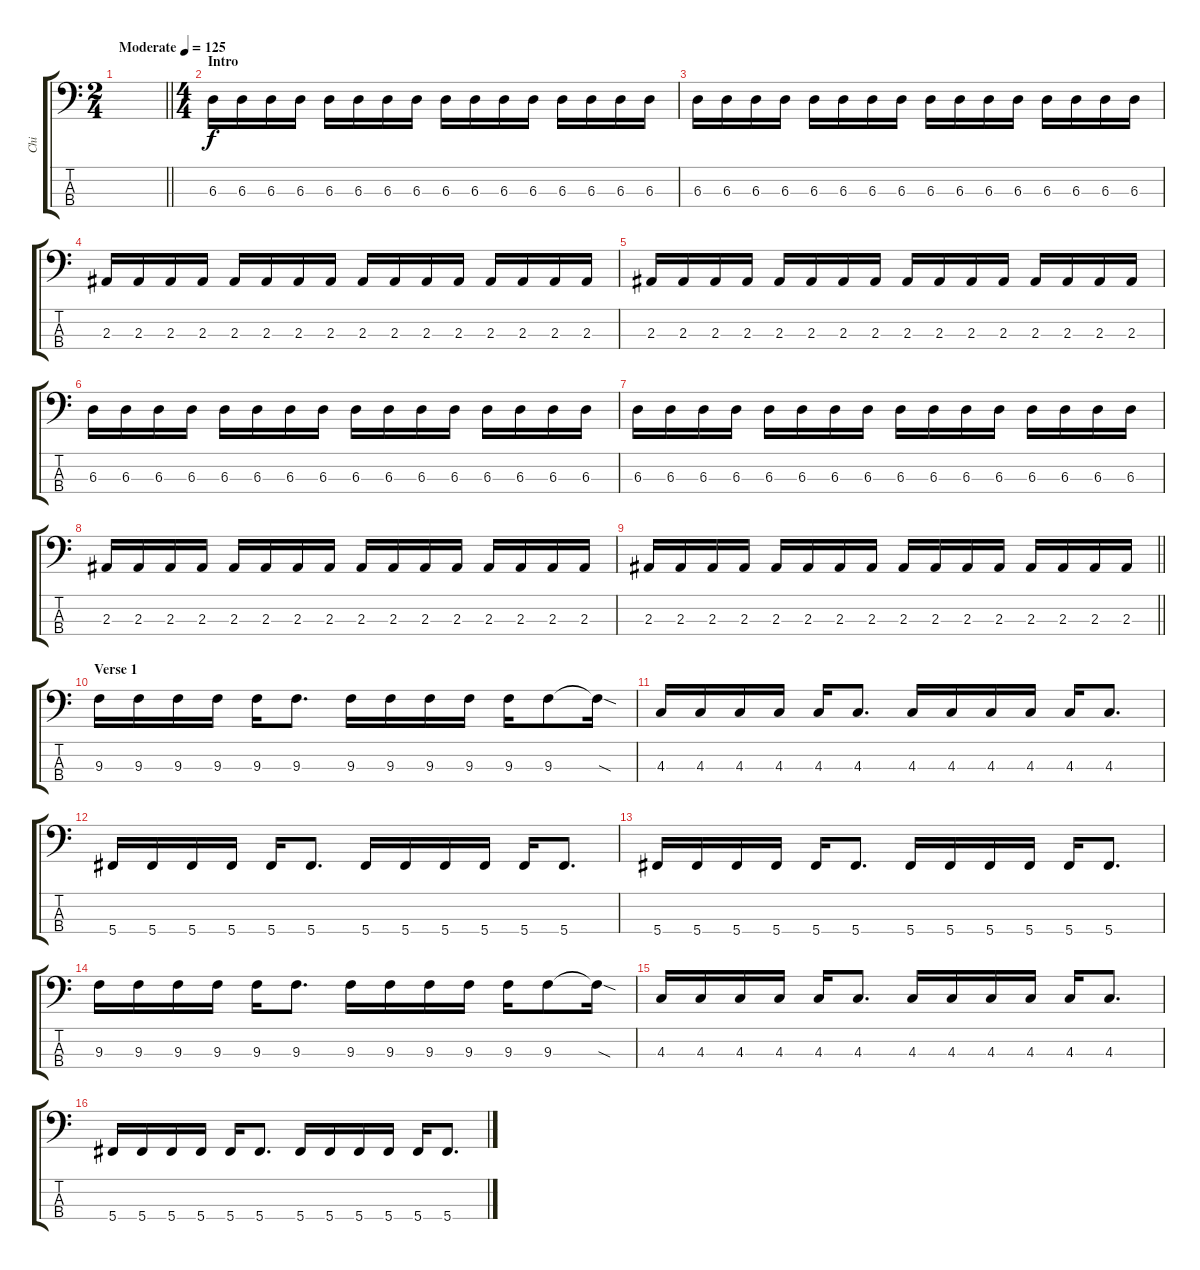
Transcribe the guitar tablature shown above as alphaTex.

\track ("Chi" "Chi") {instrument electricbassfinger}
\staff {score tabs}
\tuning (Gb2 Db2 Ab1 Db1) {hide}
\ts (2 4)
\tempo (125 "Moderate")
\clef f4
\barLineRight lightlight
\ks c
|
\ts (4 4)
\section ("" "Intro")
6.3.16 6.3.16 6.3.16 6.3.16 6.3.16 6.3.16 6.3.16 6.3.16 6.3.16 6.3.16 6.3.16 6.3.16 6.3.16 6.3.16 6.3.16 6.3.16 |
6.3.16 6.3.16 6.3.16 6.3.16 6.3.16 6.3.16 6.3.16 6.3.16 6.3.16 6.3.16 6.3.16 6.3.16 6.3.16 6.3.16 6.3.16 6.3.16 |
2.3.16 2.3.16 2.3.16 2.3.16 2.3.16 2.3.16 2.3.16 2.3.16 2.3.16 2.3.16 2.3.16 2.3.16 2.3.16 2.3.16 2.3.16 2.3.16 |
2.3.16 2.3.16 2.3.16 2.3.16 2.3.16 2.3.16 2.3.16 2.3.16 2.3.16 2.3.16 2.3.16 2.3.16 2.3.16 2.3.16 2.3.16 2.3.16 |
6.3.16 6.3.16 6.3.16 6.3.16 6.3.16 6.3.16 6.3.16 6.3.16 6.3.16 6.3.16 6.3.16 6.3.16 6.3.16 6.3.16 6.3.16 6.3.16 |
6.3.16 6.3.16 6.3.16 6.3.16 6.3.16 6.3.16 6.3.16 6.3.16 6.3.16 6.3.16 6.3.16 6.3.16 6.3.16 6.3.16 6.3.16 6.3.16 |
2.3.16 2.3.16 2.3.16 2.3.16 2.3.16 2.3.16 2.3.16 2.3.16 2.3.16 2.3.16 2.3.16 2.3.16 2.3.16 2.3.16 2.3.16 2.3.16 |
\barLineRight lightlight
2.3.16 2.3.16 2.3.16 2.3.16 2.3.16 2.3.16 2.3.16 2.3.16 2.3.16 2.3.16 2.3.16 2.3.16 2.3.16 2.3.16 2.3.16 2.3.16 |
\section ("" "Verse 1")
9.3.16 9.3.16 9.3.16 9.3.16 9.3.16 9.3.8{d} 9.3.16 9.3.16 9.3.16 9.3.16 9.3.16 9.3.8 9.3{sod t}.16 |
4.3.16 4.3.16 4.3.16 4.3.16 4.3.16 4.3.8{d} 4.3.16 4.3.16 4.3.16 4.3.16 4.3.16 4.3.8{d} |
5.4.16 5.4.16 5.4.16 5.4.16 5.4.16 5.4.8{d} 5.4.16 5.4.16 5.4.16 5.4.16 5.4.16 5.4.8{d} |
5.4.16 5.4.16 5.4.16 5.4.16 5.4.16 5.4.8{d} 5.4.16 5.4.16 5.4.16 5.4.16 5.4.16 5.4.8{d} |
9.3.16 9.3.16 9.3.16 9.3.16 9.3.16 9.3.8{d} 9.3.16 9.3.16 9.3.16 9.3.16 9.3.16 9.3.8 9.3{sod t}.16 |
4.3.16 4.3.16 4.3.16 4.3.16 4.3.16 4.3.8{d} 4.3.16 4.3.16 4.3.16 4.3.16 4.3.16 4.3.8{d} |
5.4.16 5.4.16 5.4.16 5.4.16 5.4.16 5.4.8{d} 5.4.16 5.4.16 5.4.16 5.4.16 5.4.16 5.4.8{d}
